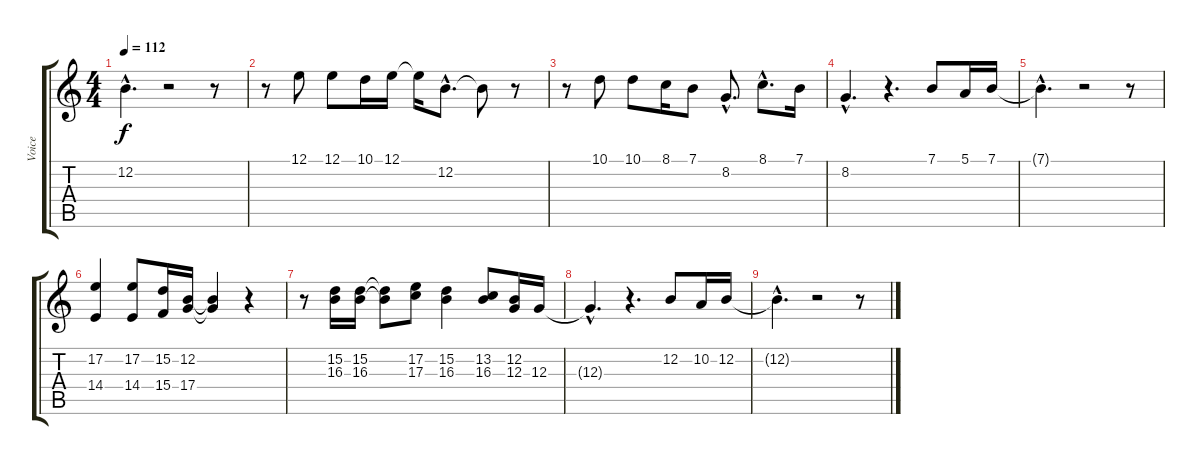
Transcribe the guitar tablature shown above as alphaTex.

\track ("Voice" "Voice") {instrument flute}
\staff {score tabs}
\tuning (E4 B3 G3 D3 A2 E2) {hide}
\ts (4 4)
\tempo 112
\clef g2
\ks c
12.2{hac t}.4{d dy f} r.2 r.8 |
r.8 12.1.8 12.1.8 10.1.16 12.1.16 12.1{t}.16 12.2{hac}.8{d} 12.2{t}.8 r.8 |
r.8 10.1.8 10.1.8 8.1.16 7.1.8 8.2{hac}.8{d} 8.1{hac}.8{d} 7.1.16 |
8.2{hac}.4{d} r.4{d} 7.1.8 5.1.16 7.1.16 |
7.1{hac t}.4{d} r.2 r.8 |
(17.2 14.4).4 (17.2 14.4).8 (15.2 15.4).16 (12.2 17.4).16 (12.2{t} 17.4{t}).4 r.4 |
r.8{volume 7} (15.2 16.3).16 (15.2 16.3).16 (15.2{t} 16.3{t}).8 (17.2 17.3).8 (15.2 16.3).4 (13.2 16.3).8 (12.2 12.3).16 12.3.16 |
12.3{hac t}.4{d} r.4{d} 12.2.8 10.2.16 12.2.16 |
12.2{hac t}.4{d} r.2 r.8
